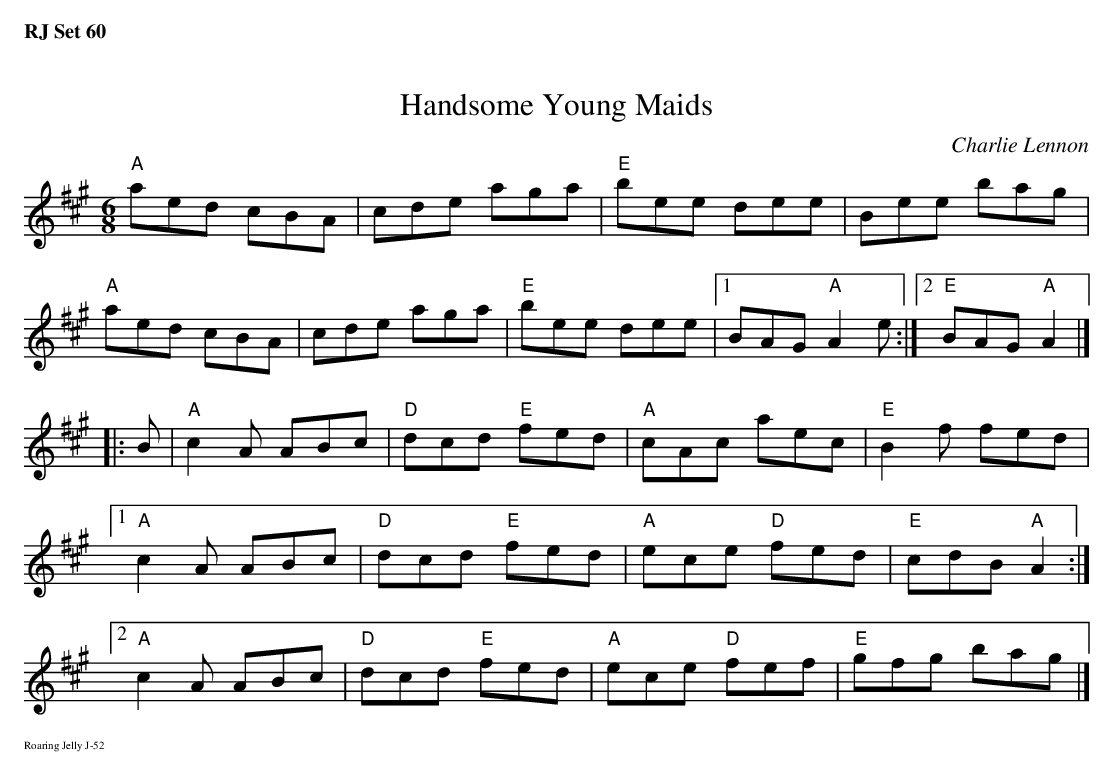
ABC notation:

X:1
T: Handsome Young Maids
C: Charlie Lennon
M: 6/8
K: A
"A"aed cBA| cde aga| "E"bee dee| Bee bag|
"A"aed cBA| cde aga| "E"bee dee|1 BAG "A"A2e:|2 "E"BAG "A"A2 |]
|: B| \
 "A"c2A ABc| "D"dcd "E"fed| "A"cAc aec| "E"B2f fed|
   [1"A"c2A ABc| "D"dcd "E"fed| "A"ece "D"fed| "E"cdB "A"A2 :|
   [2 "A"c2A ABc| "D"dcd "E"fed| "A"ece "D"fef| "E"gfg bag|]
